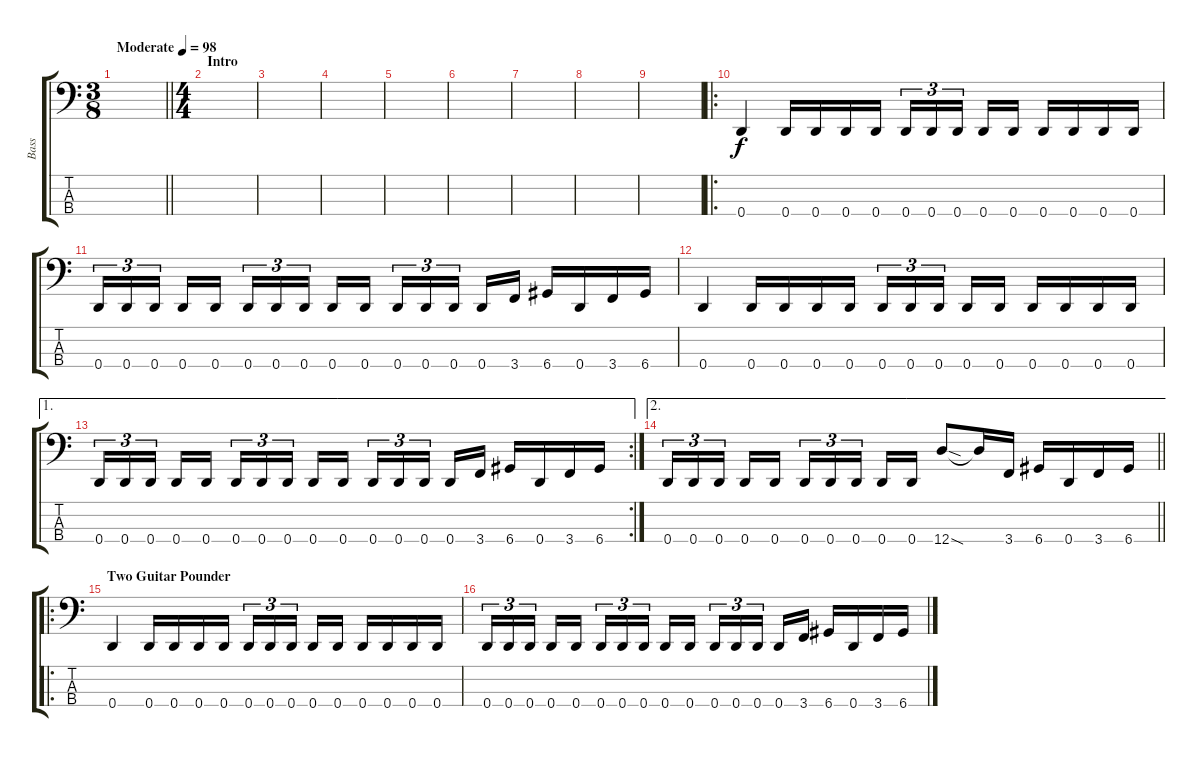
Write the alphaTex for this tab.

\track ("Bass" "Bass") {instrument distortionguitar}
\staff {score tabs}
\tuning (G2 D2 A1 D1) {hide}
\ts (3 8)
\tempo (98 "Moderate")
\clef f4
\barLineRight lightlight
\ks c
|
\ts (4 4)
\section ("" "Intro")
|
|
|
|
|
|
|
|
\ro
0.4.4 0.4.16 0.4.16 0.4.16 0.4.16 0.4.16{tu (3 2)} 0.4.16{tu (3 2)} 0.4.16{tu (3 2) beam splitsecondary} 0.4.16 0.4.16 0.4.16 0.4.16 0.4.16 0.4.16 |
0.4.16{tu (3 2)} 0.4.16{tu (3 2)} 0.4.16{tu (3 2) beam splitsecondary} 0.4.16 0.4.16 0.4.16{tu (3 2)} 0.4.16{tu (3 2)} 0.4.16{tu (3 2) beam splitsecondary} 0.4.16 0.4.16 0.4.16{tu (3 2)} 0.4.16{tu (3 2)} 0.4.16{tu (3 2) beam splitsecondary} 0.4.16 3.4.16 6.4.16 0.4.16 3.4.16 6.4.16 |
0.4.4 0.4.16 0.4.16 0.4.16 0.4.16 0.4.16{tu (3 2)} 0.4.16{tu (3 2)} 0.4.16{tu (3 2) beam splitsecondary} 0.4.16 0.4.16 0.4.16 0.4.16 0.4.16 0.4.16 |
\ae 1
\rc 2
0.4.16{tu (3 2)} 0.4.16{tu (3 2)} 0.4.16{tu (3 2) beam splitsecondary} 0.4.16 0.4.16 0.4.16{tu (3 2)} 0.4.16{tu (3 2)} 0.4.16{tu (3 2) beam splitsecondary} 0.4.16 0.4.16 0.4.16{tu (3 2)} 0.4.16{tu (3 2)} 0.4.16{tu (3 2) beam splitsecondary} 0.4.16 3.4.16 6.4.16 0.4.16 3.4.16 6.4.16 |
\ae 2
\barLineRight lightlight
0.4.16{tu (3 2)} 0.4.16{tu (3 2)} 0.4.16{tu (3 2) beam splitsecondary} 0.4.16 0.4.16 0.4.16{tu (3 2)} 0.4.16{tu (3 2)} 0.4.16{tu (3 2) beam splitsecondary} 0.4.16 0.4.16 12.4{sod}.8 12.4{t}.16 3.4.16 6.4.16 0.4.16 3.4.16 6.4.16 |
\ro
\section ("" "Two Guitar Pounder")
0.4.4 0.4.16 0.4.16 0.4.16 0.4.16 0.4.16{tu (3 2)} 0.4.16{tu (3 2)} 0.4.16{tu (3 2) beam splitsecondary} 0.4.16 0.4.16 0.4.16 0.4.16 0.4.16 0.4.16 |
0.4.16{tu (3 2)} 0.4.16{tu (3 2)} 0.4.16{tu (3 2) beam splitsecondary} 0.4.16 0.4.16 0.4.16{tu (3 2)} 0.4.16{tu (3 2)} 0.4.16{tu (3 2) beam splitsecondary} 0.4.16 0.4.16 0.4.16{tu (3 2)} 0.4.16{tu (3 2)} 0.4.16{tu (3 2) beam splitsecondary} 0.4.16 3.4.16 6.4.16 0.4.16 3.4.16 6.4.16
